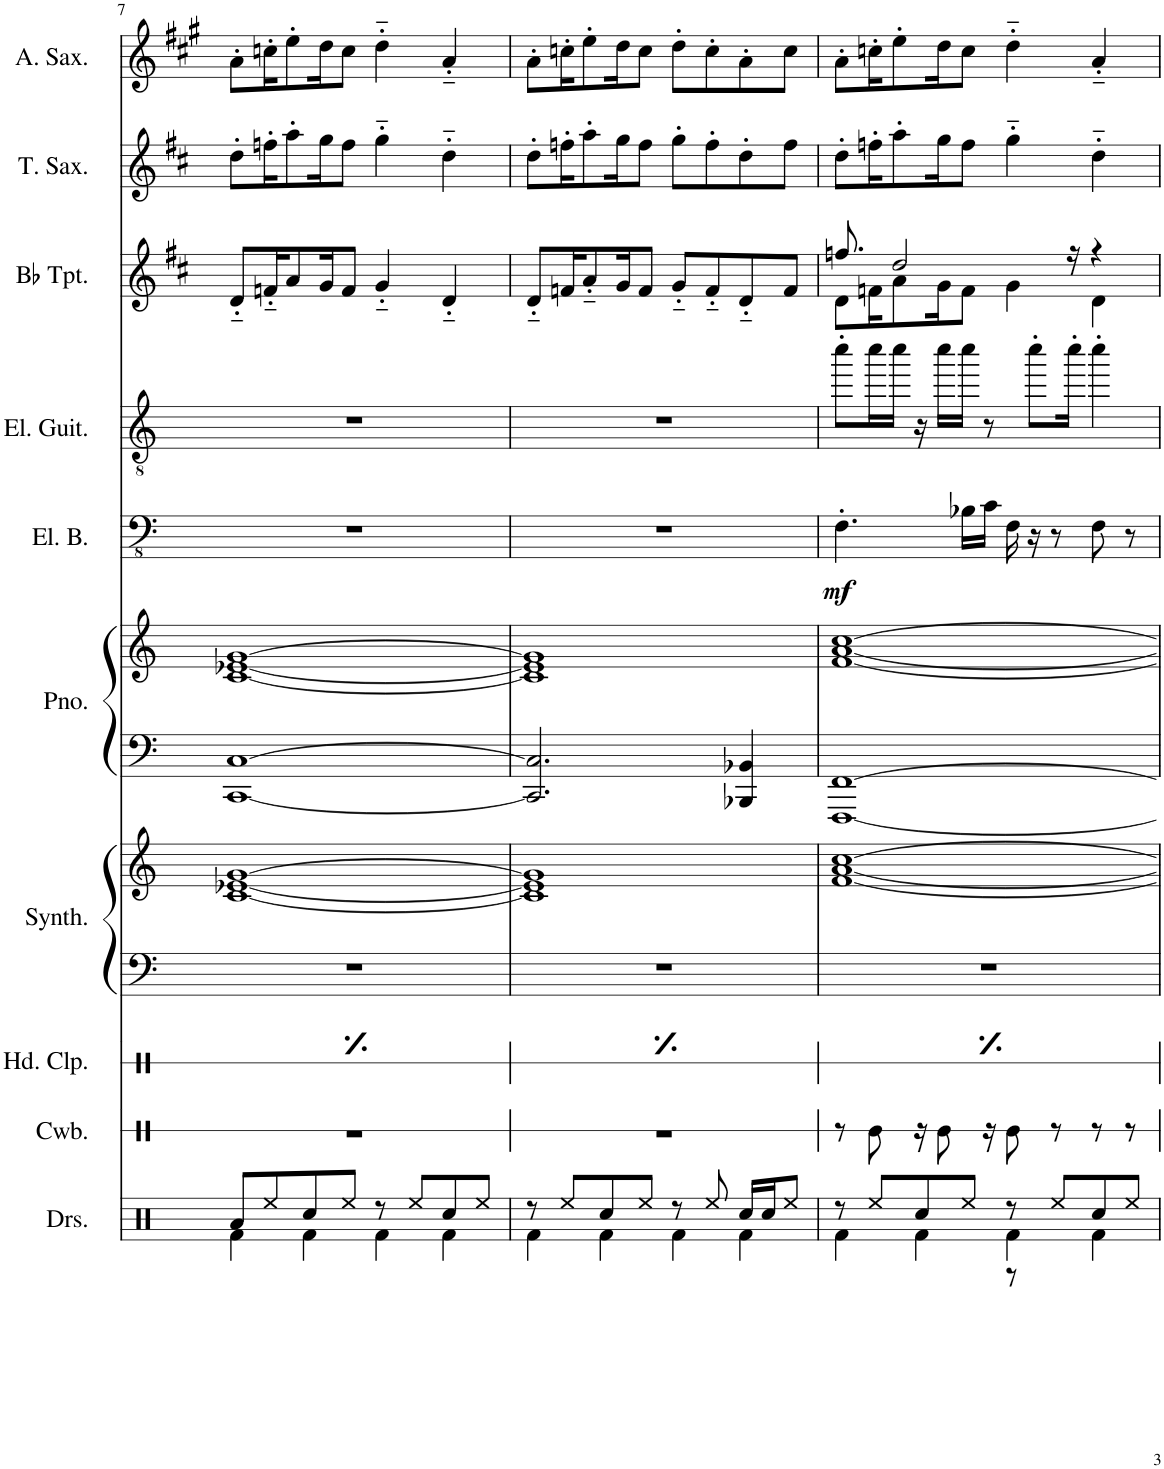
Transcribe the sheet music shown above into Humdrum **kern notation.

**kern	**kern	**kern	**kern	**kern	**kern	**kern	**kern	**dynam	**kern	**kern	**kern	**kern	**kern
*part11	*part10	*part9	*part8	*part8	*part7	*part7	*part6	*part6	*part5	*part4	*part3	*part2	*part1
*staff13	*staff12	*staff11	*staff10	*staff9	*staff8	*staff7	*staff6	*staff6	*staff5	*staff4	*staff3	*staff2	*staff1
*I"Drumset	*I"Cowbell	*I"Hand Clap	*I"Warm Synthesizer	*	*I"Piano	*	*I"Electric Bass	*	*I"Electric Guitar	*I"Bb Trumpet	*I"Baritone Saxophone	*I"Tenor Saxophone	*I"Alto Saxophone
*I'Drs.	*I'Cwb.	*I'Hd. Clp.	*I'Synth.	*	*I'Pno.	*	*I'El. B.	*	*I'El. Guit.	*I'Bb Tpt.	*I'Bar. Sax.	*I'T. Sax.	*I'A. Sax.
!!LO:PB:g=z
*clefX	*clefX	*clefX	*clefF4	*clefG2	*clefF4	*clefG2	*clefFv4	*	*clefGv2	*clefG2	*clefG2	*clefG2	*clefG2
*	*	*	*	*	*	*	*	*	*	*Trd1c2	*Trd12c21	*Trd8c14	*Trd5c9
*k[]	*k[]	*k[]	*k[]	*k[]	*k[]	*k[]	*k[]	*	*k[]	*k[f#c#]	*k[f#c#g#]	*k[f#c#]	*k[f#c#g#]
*M4/4	*M4/4	*M4/4	*M4/4	*M4/4	*M4/4	*M4/4	*M4/4	*	*M4/4	*M4/4	*M4/4	*M4/4	*M4/4
=7	=7	=7	=7	=7	=7	=7	=7	=7	=7	=7	=7	=7	=7
*^	*	*	*	*	*	*	*	*	*	*	*	*	*
8Ra/L	4Rf\	1r	8r	1r	[1c [1e-X [1g	[1CC [1C	[1c [1e-X [1g	1r	.	1r	8d'~/L	8aa'~\L	8dd'\L	8a'\L
8Ree/	.	.	16r	.	.	.	.	.	.	.	16fn'~/K	16cccn'~\K	16ffn'\K	16ccn'\K
.	.	.	16r	.	.	.	.	.	.	.	8a/	8eee\J	8aa'\	8ee'\
8Rcc/	4Rf\	.	16Re/	.	.	.	.	.	.	.	.	.	.	.
.	.	.	16r	.	.	.	.	.	.	.	16g/K	16ddd\KL	16gg\K	16dd\K
8Ree/J	.	.	8r	.	.	.	.	.	.	.	8f/J	8ccc\J	8ff\J	8cc\J
8r	4Rf\	.	4r	.	.	.	.	.	.	.	4g'~/	4ddd'~	4gg'~\	4dd'~\
8Ree/L	.	.	.	.	.	.	.	.	.	.	.	.	.	.
8Rcc/	4Rf\	.	4Re/	.	.	.	.	.	.	.	4d'~/	4aa'~	4dd'~\	4a'~/
8Ree/J	.	.	.	.	.	.	.	.	.	.	.	.	.	.
=8	=8	=8	=8	=8	=8	=8	=8	=8	=8	=8	=8	=8	=8	=8
8r	4Rf\	1r	8r	1r	1c] 1e-] 1g]	2.CC/] 2.C/]	1c] 1e-] 1g]	1r	.	1r	8d'~/L	8aa'~\L	8dd'\L	8a'\L
8Ree/L	.	.	16r	.	.	.	.	.	.	.	16fn/K	16cccn\K	16ffn'\K	16ccn'\K
.	.	.	16r	.	.	.	.	.	.	.	8a'~/	8eee'~\J	8aa'\	8ee'\
8Rcc/	4Rf\	.	16Re/	.	.	.	.	.	.	.	.	.	.	.
.	.	.	16r	.	.	.	.	.	.	.	16g/K	16ddd\KL	16gg\K	16dd\K
8Ree/J	.	.	8r	.	.	.	.	.	.	.	8f/J	8ccc\J	8ff\J	8cc\J
8r	4Rf\	.	4r	.	.	.	.	.	.	.	8g'~/L	8ddd'~\L	8gg'\L	8dd'\L
8Ree/	.	.	.	.	.	.	.	.	.	.	8f'~/	8ccc'~\J	8ff'\	8cc'\
16Rcc/LL	4Rf\	.	4Re/	.	.	4BBB-X/ 4BB-X/	.	.	.	.	8d'~/	8aa'~\L	8dd'\	8a'\
16Rcc/J	.	.	.	.	.	.	.	.	.	.	.	.	.	.
8Ree/J	.	.	.	.	.	.	.	.	.	.	8f/J	8ccc\J	8ff\J	8cc\J
=9	=9	=9	=9	=9	=9	=9	=9	=9	=9	=9	=9	=9	=9	=9
*	*^	*	*	*	*	*	*	*	*	*	*^	*	*	*
!	!	!	!	!	!	!	!	!	!	!LO:DY:b	!	!	!	!	!	!
8r	4Rf\	2ryy	8r	8r	1r	[1f [1a [1cc	[1FFF [1FF	[1f [1a [1cc	4.FF'\	mf	8ccc'\L	8.ffn/	8d\L	8aa'~\L	8dd'\L	8a'\L
8Ree/L	.	.	8Re\	16r	.	.	.	.	.	.	16ccc\L	.	16fn\K	16cccn'~\K	16ffn'\K	16ccn'\K
.	.	.	.	16r	.	.	.	.	.	.	16ccc\JJ	2dd/	8a\	8eee\J	8aa'\	8ee'\
8Rcc/	4Rf\	.	16r	16Re/	.	.	.	.	.	.	16r	.	.	.	.	.
.	.	.	8Re\	16r	.	.	.	.	.	.	16ccc\LL	.	16g\K	16ddd\KL	16gg\K	16dd\K
8Ree/J	.	.	.	8r	.	.	.	.	16BB-X\LL	.	16ccc\JJ	.	8f\J	8ccc\J	8ff\J	8cc\J
.	.	.	16r	.	.	.	.	.	16C\JJ	.	8r	.	.	.	.	.
8r	4Rf\	8r	8Re\	4r	.	.	.	.	16FF\	.	.	.	4g\	4ddd'~	4gg'~\	4dd'~\
.	.	.	.	.	.	.	.	.	16r	.	8ccc'\L	.	.	.	.	.
8Ree/L	.	4.ryy	8r	.	.	.	.	.	8r	.	.	.	.	.	.	.
.	.	.	.	.	.	.	.	.	.	.	16ccc'\Jk	16r	.	.	.	.
8Rcc/	4Rf\	.	8r	4Re/	.	.	.	.	8FF\	.	4ccc'\	4r	4d\	4aa'~	4dd'~\	4a'~/
8Ree/J	.	.	8r	.	.	.	.	.	8r	.	.	.	.	.	.	.
*v	*v	*v	*	*	*	*	*	*	*	*	*	*v	*v	*	*	*
=	=	=	=	=	=	=	=	=	=	=	=	=	=
*-	*-	*-	*-	*-	*-	*-	*-	*-	*-	*-	*-	*-	*-
